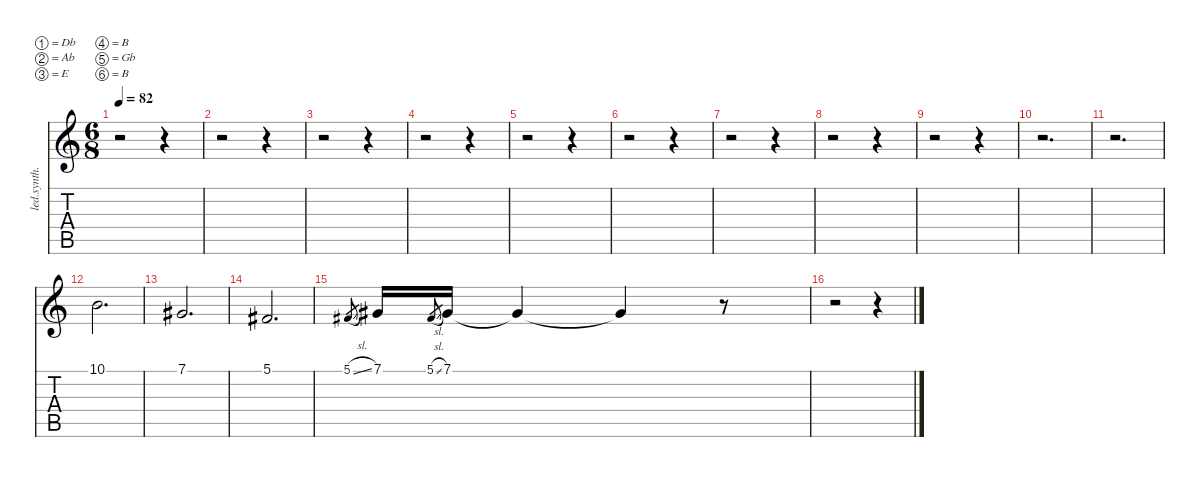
\defaultSystemsLayout 4
\hideDynamics
\bracketExtendMode nobrackets
\otherSystemsTrackNameOrientation horizontal
\track ("Coros" "led.synth.") {instrument lead2sawtooth}
\staff {score tabs}
\tuning (Db4 Ab3 E3 B2 Gb2 B1)
\ts (6 8)
\tempo 82
\clef g2
\ks c
r.2{dy f} r.4 |
r.2 r.4 |
r.2 r.4 |
r.2 r.4 |
r.2 r.4 |
r.2 r.4 |
r.2 r.4 |
r.2 r.4 |
r.2 r.4 |
r.2{d} |
r.2{d} |
10.1.2{d} |
7.1{acc #}.2{d} |
5.1{acc #}.2{d} |
5.1{sl acc #}.8{gr dy mf} 7.1{acc #}.16{dy f} 5.1{sl acc #}.8{gr dy mf} 7.1{acc #}.16{dy f} 7.1{t acc #}.4 7.1{t acc #}.4 r.8 |
r.2 r.4
